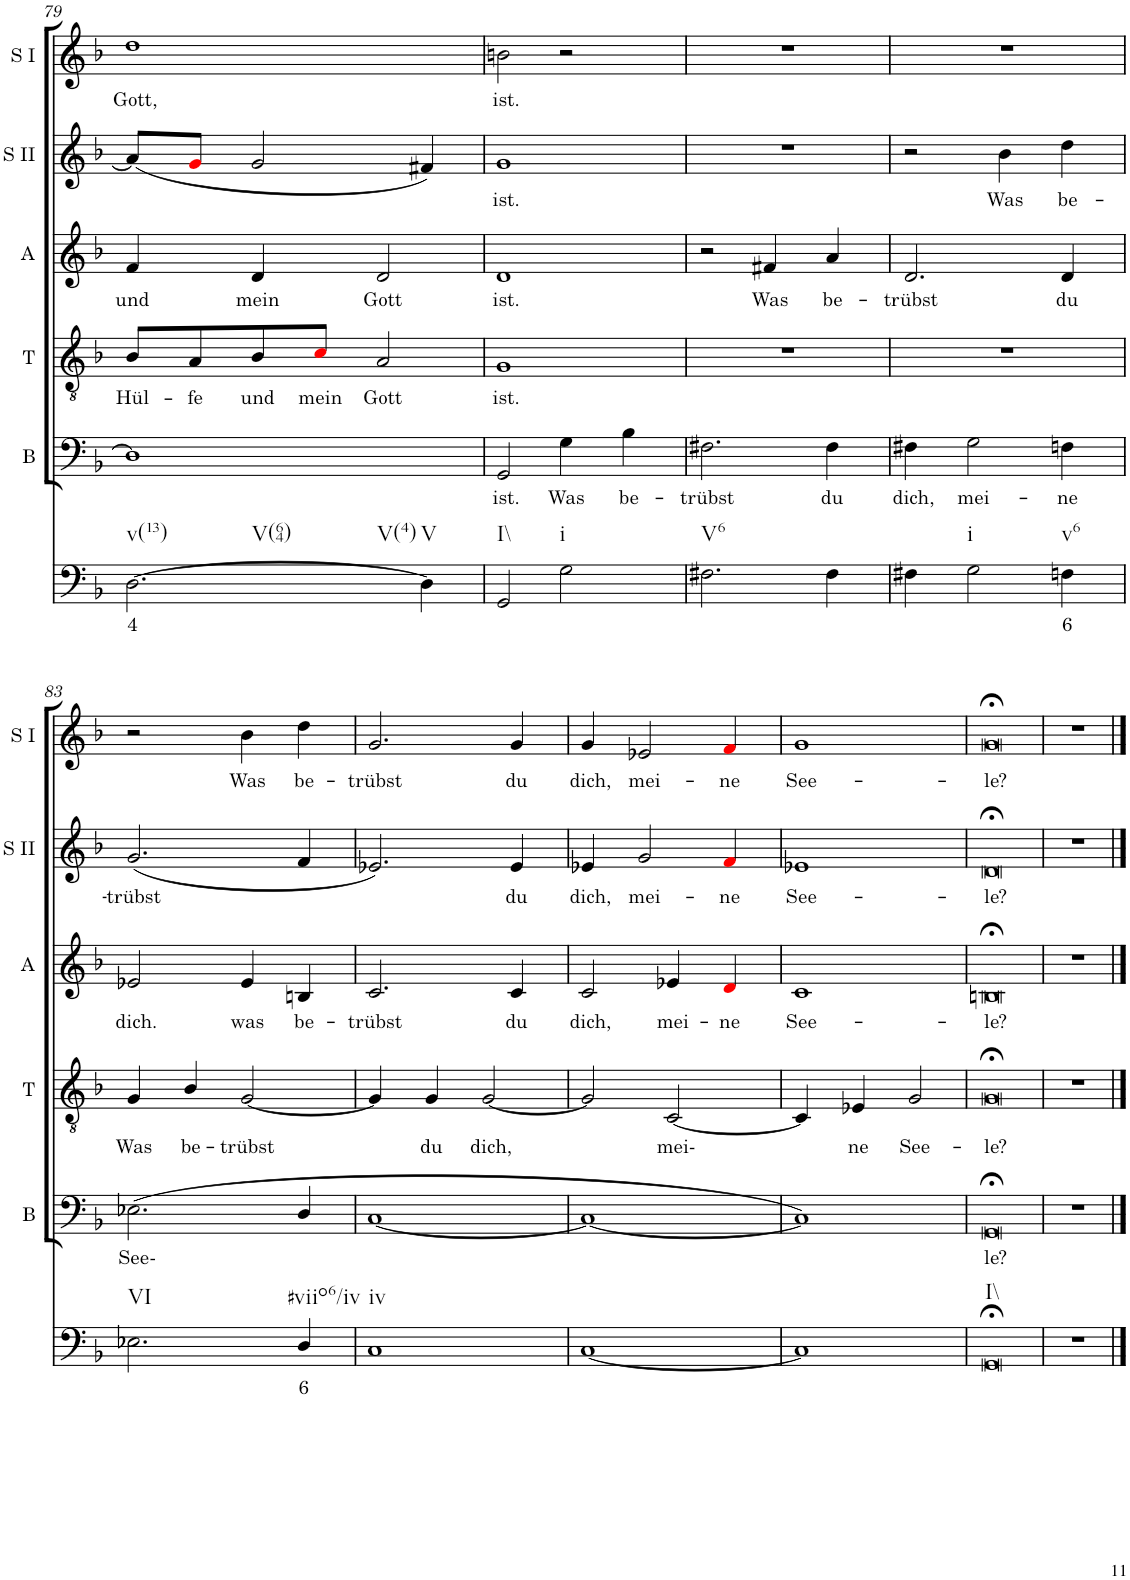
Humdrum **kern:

**kern	**text	**kern	**text	**kern	**text	**kern	**text	**kern	**text	**kern	**text
*part6	*part6	*part5	*part5	*part4	*part4	*part3	*part3	*part2	*part2	*part1	*part1
*staff6	*staff6	*staff5	*staff5	*staff4	*staff4	*staff3	*staff3	*staff2	*staff2	*staff1	*staff1
*I"Continuo	*	*I"Bass	*	*I"Tenor	*	*I"Alto	*	*I"Soprano II	*	*I"Soprano I	*
*	*	*I'B	*	*I'T	*	*I'A	*	*I'S II	*	*I'S I	*
!!LO:PB:g=z
*clefF4	*	*clefF4	*	*clefGv2	*	*clefG2	*	*clefG2	*	*clefG2	*
*k[b-]	*	*k[b-]	*	*k[b-]	*	*k[b-]	*	*k[b-]	*	*k[b-]	*
*M4/4	*	*M4/4	*	*M4/4	*	*M4/4	*	*M4/4	*	*M4/4	*
=79	=79	=79	=79	=79	=79	=79	=79	=79	=79	=79	=79
!LO:TX:b:t=v(13)	!	!	!	!	!	!	!	!	!	!	!
!LO:TX:b:t=V(64)	!	!	!	!	!	!	!	!	!	!	!
!LO:TX:b:t=V(4)	!	!	!	!	!	!	!	!	!	!	!
!	!LO:LY:b	!	!	!	!LO:LY:b	!	!LO:LY:b	!	!	!	!LO:LY:b
[2.D\	4	1D]	.	8B-/L	Hül-	4f/	und	(8a/L]	.	1dd	Gott,
!	!	!	!	!	!LO:LY:b	!	!	!	!	!	!
.	.	.	.	8A/	fe	.	.	8gi/J	.	.	.
!	!	!	!	!	!LO:LY:b	!	!LO:LY:b	!	!	!	!
.	.	.	.	8B-/	und	4d/	mein	2g/	.	.	.
!	!	!	!	!	!LO:LY:b	!	!	!	!	!	!
.	.	.	.	8ci/J	mein	.	.	.	.	.	.
!	!	!	!	!	!LO:LY:b	!	!LO:LY:b	!	!	!	!
.	.	.	.	2A/	Gott	2d/	Gott	.	.	.	.
!LO:TX:b:t=V	!	!	!	!	!	!	!	!	!	!	!
4D\]	.	.	.	.	.	.	.	4f#X/)	.	.	.
=80	=80	=80	=80	=80	=80	=80	=80	=80	=80	=80	=80
!LO:TX:b:t=I\\	!	!	!	!	!	!	!	!	!	!	!
!	!	!	!LO:LY:b	!	!LO:LY:b	!	!LO:LY:b	!	!LO:LY:b	!	!LO:LY:b
2GG/	.	2GG/	ist.	1G	ist.	1d	ist.	1g	ist.	2bn\	ist.
!LO:TX:b:t=i	!	!	!	!	!	!	!	!	!	!	!
!	!	!	!LO:LY:b	!	!	!	!	!	!	!	!
2G\	.	4G\	Was	.	.	.	.	.	.	2r	.
!	!	!	!LO:LY:b	!	!	!	!	!	!	!	!
.	.	4B-\	be-	.	.	.	.	.	.	.	.
=81	=81	=81	=81	=81	=81	=81	=81	=81	=81	=81	=81
!LO:TX:b:t=V6	!	!	!	!	!	!	!	!	!	!	!
!	!	!	!LO:LY:b	!	!	!	!	!	!	!	!
2.F#X\	.	2.F#X\	trübst	1r	.	2r	.	1r	.	1r	.
!	!	!	!	!	!	!	!LO:LY:b	!	!	!	!
.	.	.	.	.	.	4f#X/	Was	.	.	.	.
!	!	!	!LO:LY:b	!	!	!	!LO:LY:b	!	!	!	!
4F#\	.	4F#\	du	.	.	4a/	be-	.	.	.	.
=82	=82	=82	=82	=82	=82	=82	=82	=82	=82	=82	=82
!	!	!	!LO:LY:b	!	!	!	!LO:LY:b	!	!	!	!
4F#X\	.	4F#X\	dich,	1r	.	2.d/	trübst	2r	.	1r	.
!LO:TX:b:t=i	!	!	!	!	!	!	!	!	!	!	!
!	!	!	!LO:LY:b	!	!	!	!	!	!	!	!
2G\	.	2G\	mei-	.	.	.	.	.	.	.	.
!	!	!	!	!	!	!	!	!	!LO:LY:b	!	!
.	.	.	.	.	.	.	.	4b-\	Was	.	.
!LO:TX:b:t=v6	!	!	!	!	!	!	!	!	!	!	!
!	!LO:LY:b	!	!LO:LY:b	!	!	!	!LO:LY:b	!	!LO:LY:b	!	!
4Fn\	6	4Fn\	ne	.	.	4d/	du	4dd\	be-	.	.
!!LO:LB:g=z
=83	=83	=83	=83	=83	=83	=83	=83	=83	=83	=83	=83
!LO:TX:b:t=VI	!	!	!	!	!	!	!	!	!	!	!
!	!	!	!LO:LY:b	!	!LO:LY:b	!	!LO:LY:b	!	!LO:LY:b	!	!
2.E-X\	.	(2.E-X\	See-	4G/	Was	2e-X/	dich.	(2.g/	trübst	2r	.
!	!	!	!	!	!LO:LY:b	!	!	!	!	!	!
.	.	.	.	4B-/	be-	.	.	.	.	.	.
!	!	!	!	!	!LO:LY:b	!	!LO:LY:b	!	!	!	!LO:LY:b
.	.	.	.	[2G/	trübst	4e-/	was	.	.	4b-\	Was
!LO:TX:b:t=#viio6/iv	!	!	!	!	!	!	!	!	!	!	!
!	!LO:LY:b	!	!	!	!	!	!LO:LY:b	!	!	!	!LO:LY:b
4D/	6	4D/	.	.	.	4Bn/	be-	4f/	.	4dd\	be-
=84	=84	=84	=84	=84	=84	=84	=84	=84	=84	=84	=84
!LO:TX:b:t=iv	!	!	!	!	!	!	!	!	!	!	!
!	!	!	!	!	!	!	!LO:LY:b	!	!	!	!LO:LY:b
1C	.	[1C	.	4G/]	.	2.c/	trübst	2.e-X/)	.	2.g/	trübst
!	!	!	!	!	!LO:LY:b	!	!	!	!	!	!
.	.	.	.	4G/	du	.	.	.	.	.	.
!	!	!	!	!	!LO:LY:b	!	!	!	!	!	!
.	.	.	.	[2G/	dich,	.	.	.	.	.	.
!	!	!	!	!	!	!	!LO:LY:b	!	!LO:LY:b	!	!LO:LY:b
.	.	.	.	.	.	4c/	du	4e-/	du	4g/	du
=85	=85	=85	=85	=85	=85	=85	=85	=85	=85	=85	=85
!	!	!	!	!	!	!	!LO:LY:b	!	!LO:LY:b	!	!LO:LY:b
[1C	.	1C_	.	2G/]	.	2c/	dich,	4e-X/	dich,	4g/	dich,
!	!	!	!	!	!	!	!	!	!LO:LY:b	!	!LO:LY:b
.	.	.	.	.	.	.	.	2g/	mei-	2e-X/	mei-
!	!	!	!	!	!LO:LY:b	!	!LO:LY:b	!	!	!	!
.	.	.	.	[2C/	mei-	4e-X/	mei-	.	.	.	.
!	!	!	!	!	!	!	!LO:LY:b	!	!LO:LY:b	!	!LO:LY:b
.	.	.	.	.	.	4di/	ne	4fi/	ne	4fi/	ne
=86	=86	=86	=86	=86	=86	=86	=86	=86	=86	=86	=86
!	!	!	!	!	!	!	!LO:LY:b	!	!LO:LY:b	!	!LO:LY:b
1C]	.	1C])	.	4C/]	.	1c	See-	1e-X	See-	1g	See-
!	!	!	!	!	!LO:LY:b	!	!	!	!	!	!
.	.	.	.	4E-X/	ne	.	.	.	.	.	.
!	!	!	!	!	!LO:LY:b	!	!	!	!	!	!
.	.	.	.	2G/	See-	.	.	.	.	.	.
=87	=87	=87	=87	=87	=87	=87	=87	=87	=87	=87	=87
!LO:TX:b:t=I\\	!	!	!	!	!	!	!	!	!	!	!
!	!	!	!LO:LY:b	!	!LO:LY:b	!	!LO:LY:b	!	!LO:LY:b	!	!LO:LY:b
[1GG	.	[1GG	le?	[1G	le?	[1Bn	le?	[1d	le?	[1g	le?
=88	=88	=88	=88	=88	=88	=88	=88	=88	=88	=88	=88
1r	.	1r	.	1r	.	1r	.	1r	.	1r	.
1GG;<]	.	1GG;<]	.	1G;<]	.	1B;<]	.	1d;<]	.	1g;<]	.
==	==	==	==	==	==	==	==	==	==	==	==
*-	*-	*-	*-	*-	*-	*-	*-	*-	*-	*-	*-
